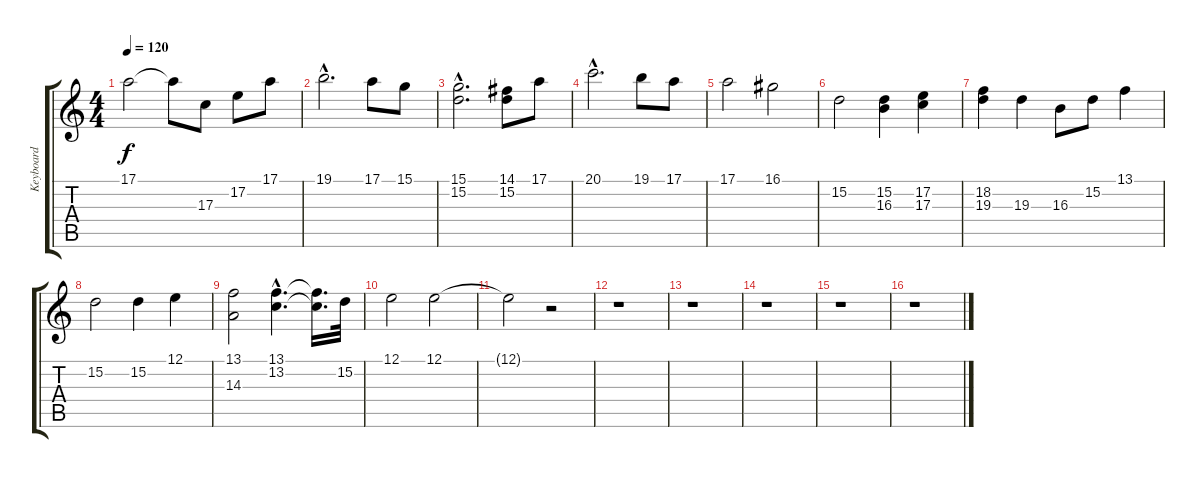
\track ("Keyboard" "Keyboard") {instrument brasssection}
\staff {score tabs}
\tuning (E4 B3 G3 D3 A2 E2) {hide}
\ts (4 4)
\tempo 120
\clef g2
\ks c
17.1.2{dy f} 17.1{t}.8 17.3.8 17.2.8 17.1.8 |
19.1{hac}.2{d} 17.1.8 15.1.8 |
(15.1{hac} 15.2{hac}).2{d} (14.1 15.2).8 17.1.8 |
20.1{hac}.2{d} 19.1.8 17.1.8 |
17.1.2 16.1.2 |
15.2.2 (15.2 16.3).4 (17.2 17.3).4 |
(18.2 19.3).4 19.3.4 16.3.8 15.2.8 13.1.4 |
15.2.2 15.2.4 12.1.4 |
(13.1 14.3).2 (13.1{hac} 13.2{hac}).4{d} (13.1{t} 13.2{t}).16{d} 15.2.32 |
12.1.2 12.1.2 |
12.1{t}.2 r.2 |
r.1 |
r.1 |
r.1 |
r.1 |
r.1
